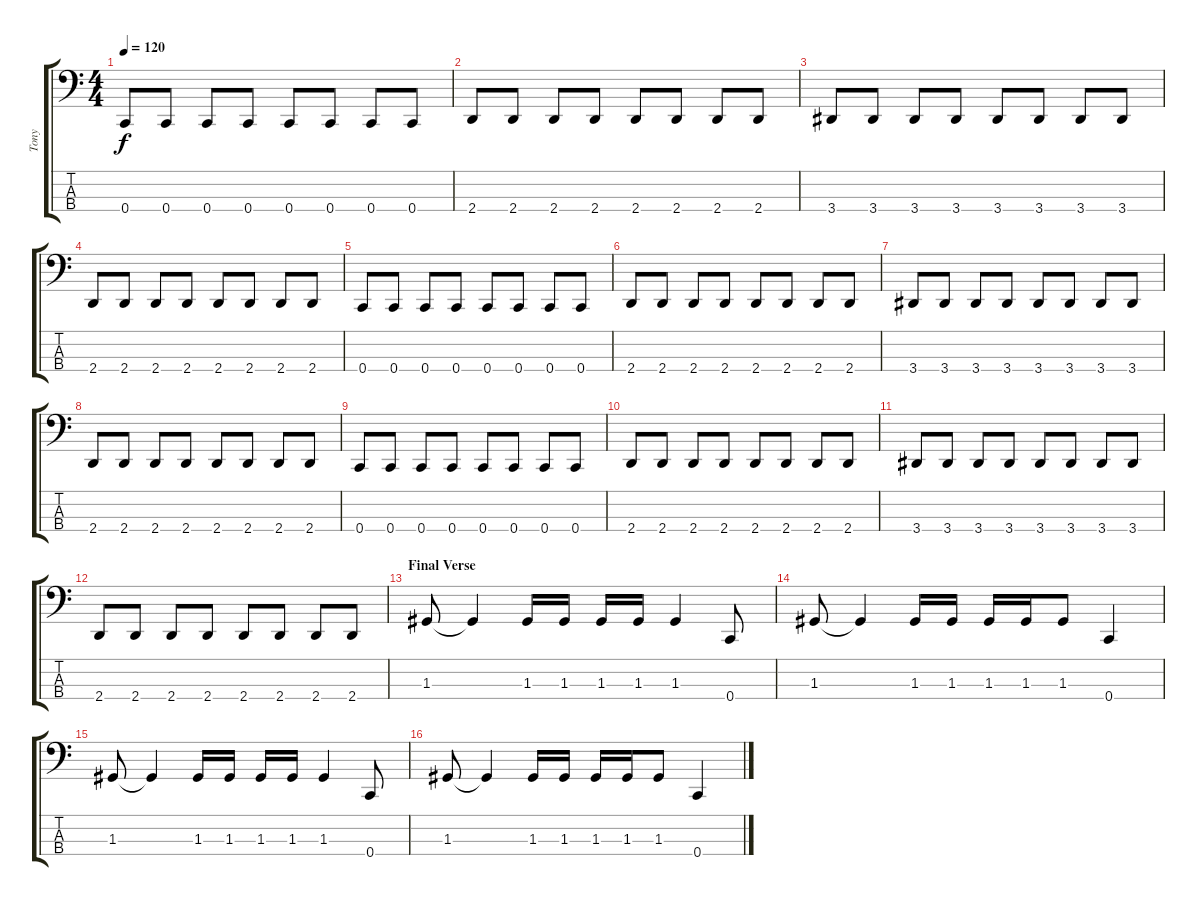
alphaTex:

\track ("Tony" "Tony") {instrument electricbassfinger}
\staff {score tabs}
\tuning (F2 C2 G1 C1) {hide}
\ts (4 4)
\tempo 120
\clef f4
\ks c
0.4.8{dy f} 0.4.8 0.4.8 0.4.8 0.4.8 0.4.8 0.4.8 0.4.8 |
2.4.8 2.4.8 2.4.8 2.4.8 2.4.8 2.4.8 2.4.8 2.4.8 |
3.4.8 3.4.8 3.4.8 3.4.8 3.4.8 3.4.8 3.4.8 3.4.8 |
2.4.8 2.4.8 2.4.8 2.4.8 2.4.8 2.4.8 2.4.8 2.4.8 |
0.4.8 0.4.8 0.4.8 0.4.8 0.4.8 0.4.8 0.4.8 0.4.8 |
2.4.8 2.4.8 2.4.8 2.4.8 2.4.8 2.4.8 2.4.8 2.4.8 |
3.4.8 3.4.8 3.4.8 3.4.8 3.4.8 3.4.8 3.4.8 3.4.8 |
2.4.8 2.4.8 2.4.8 2.4.8 2.4.8 2.4.8 2.4.8 2.4.8 |
0.4.8 0.4.8 0.4.8 0.4.8 0.4.8 0.4.8 0.4.8 0.4.8 |
2.4.8 2.4.8 2.4.8 2.4.8 2.4.8 2.4.8 2.4.8 2.4.8 |
3.4.8 3.4.8 3.4.8 3.4.8 3.4.8 3.4.8 3.4.8 3.4.8 |
2.4.8 2.4.8 2.4.8 2.4.8 2.4.8 2.4.8 2.4.8 2.4.8 |
\section ("" "Final Verse")
1.3.8 1.3{t}.4 1.3.16 1.3.16 1.3.16 1.3.16 1.3.4 0.4.8 |
1.3.8 1.3{t}.4 1.3.16 1.3.16 1.3.16 1.3.16 1.3.8 0.4.4 |
1.3.8 1.3{t}.4 1.3.16 1.3.16 1.3.16 1.3.16 1.3.4 0.4.8 |
1.3.8 1.3{t}.4 1.3.16 1.3.16 1.3.16 1.3.16 1.3.8 0.4.4
